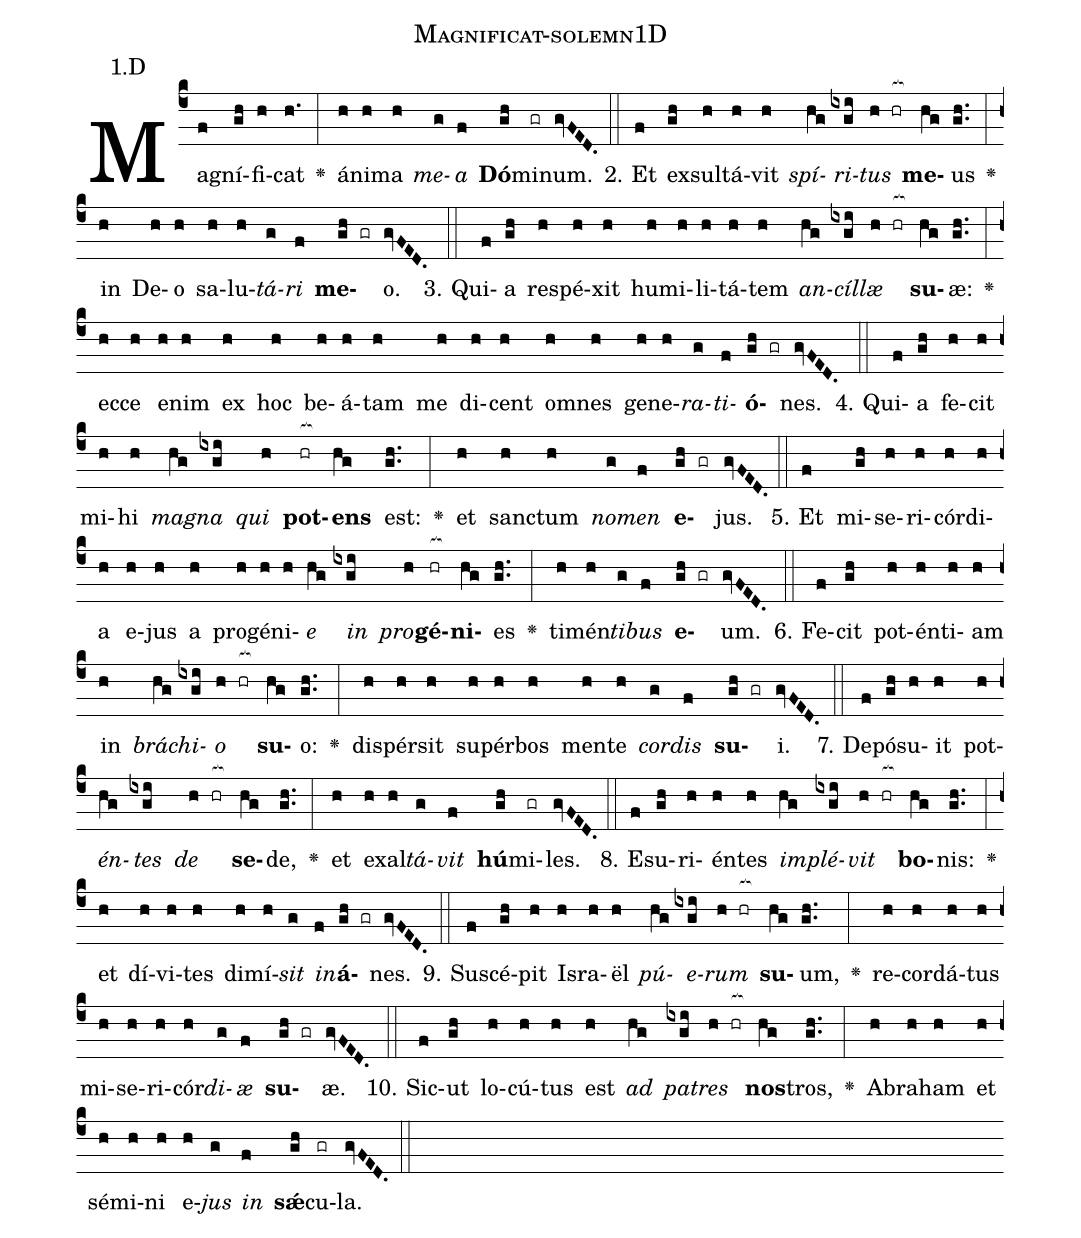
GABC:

name: Magnificat-solemn1D;
annotation: 1.D;
%%
(c4)Ma(f)gní(gh)fi(h)cat(h.) <v>\greheightstar</v>(:) á(h)ni(h)ma(h) <i>me</i>(g)<i>a</i>(f) <b>Dó</b>(gh)mi(gr)num.(gvFED.) (::)
2. Et(f) ex(gh)sul(h)tá(h)vit(h) <i>spí</i>(hg)<i>ri</i>(ixgi)<i>tus</i>(h hr[ocb:1{]) <b>me</b>(hg[ocb:0}])us(gh..) <v>\greheightstar</v>(:) in(h) De(h)o(h) sa(h)lu(h)<i>tá</i>(g)<i>ri</i>(f) <b>me</b>(gh gr)o.(gvFED.) (::)
3. Qui(f)a(gh) re(h)spé(h)xit(h) hu(h)mi(h)li(h)tá(h)tem(h) <i>an</i>(hg)<i>cíl</i>(ixgi)<i>læ</i>(h hr[ocb:1{]) <b>su</b>(hg[ocb:0}])æ:(gh..) <v>\greheightstar</v>(:) ec(h)ce(h) e(h)nim(h) ex(h) hoc(h) be(h)á(h)tam(h) me(h) di(h)cent(h) om(h)nes(h) ge(h)ne(h)<i>ra</i>(g)<i>ti</i>(f)<b>ó</b>(gh gr)nes.(gvFED.) (::)
4. Qui(f)a(gh) fe(h)cit(h) mi(h)hi(h) <i>ma</i>(hg)<i>gna</i>(ixgi) <i>qui</i>(h) <b>pot</b>(hr[ocb:1{])<b>ens</b>(hg[ocb:0}]) est:(gh..) <v>\greheightstar</v>(:) et(h) sanc(h)tum(h) <i>no</i>(g)<i>men</i>(f) <b>e</b>(gh gr)jus.(gvFED.) (::)
5. Et(f) mi(gh)se(h)ri(h)cór(h)di(h)a(h) e(h)jus(h) a(h) pro(h)gé(h)ni(h)<i>e</i>(hg) <i>in</i>(ixgi) <i>pro</i>(h)<b>gé</b>(hr[ocb:1{])<b>ni</b>(hg[ocb:0}])es(gh..) <v>\greheightstar</v>(:) ti(h)mén(h)<i>ti</i>(g)<i>bus</i>(f) <b>e</b>(gh gr)um.(gvFED.) (::)
6. Fe(f)cit(gh) pot(h)én(h)ti(h)am(h) in(h) <i>brá</i>(hg)<i>chi</i>(ixgi)<i>o</i>(h hr[ocb:1{]) <b>su</b>(hg[ocb:0}])o:(gh..) <v>\greheightstar</v>(:) di(h)spér(h)sit(h) su(h)pér(h)bos(h) men(h)te(h) <i>cor</i>(g)<i>dis</i>(f) <b>su</b>(gh gr)i.(gvFED.) (::)
7. De(f)pó(gh)su(h)it(h) pot(h)<i>én</i>(hg)<i>tes</i>(ixgi) <i>de</i>(h hr[ocb:1{]) <b>se</b>(hg[ocb:0}])de,(gh..) <v>\greheightstar</v>(:) et(h) ex(h)al(h)<i>tá</i>(g)<i>vit</i>(f) <b>hú</b>(gh)mi(gr)les.(gvFED.) (::)
8. E(f)su(gh)ri(h)én(h)tes(h) <i>im</i>(hg)<i>plé</i>(ixgi)<i>vit</i>(h hr[ocb:1{]) <b>bo</b>(hg[ocb:0}])nis:(gh..) <v>\greheightstar</v>(:) et(h) dí(h)vi(h)tes(h) di(h)mí(h)<i>sit</i>(g) <i>in</i>(f)<b>á</b>(gh gr)nes.(gvFED.) (::)
9. Su(f)scé(gh)pit(h) Is(h)ra(h)ël(h) <i>pú</i>(hg)<i>e</i>(ixgi)<i>rum</i>(h hr[ocb:1{]) <b>su</b>(hg[ocb:0}])um,(gh..) <v>\greheightstar</v>(:) re(h)cor(h)dá(h)tus(h) mi(h)se(h)ri(h)cór(h)<i>di</i>(g)<i>æ</i>(f) <b>su</b>(gh gr)æ.(gvFED.) (::)
10. Sic(f)ut(gh) lo(h)cú(h)tus(h) est(h) <i>ad</i>(hg) <i>pa</i>(ixgi)<i>tres</i>(h hr[ocb:1{]) <b>nos</b>(hg[ocb:0}])tros,(gh..) <v>\greheightstar</v>(:) A(h)bra(h)ham(h) et(h) sé(h)mi(h)ni(h) e(h)<i>jus</i>(g) <i>in</i>(f) <b>sǽ</b>(gh)cu(gr)la.(gvFED.) (::)
